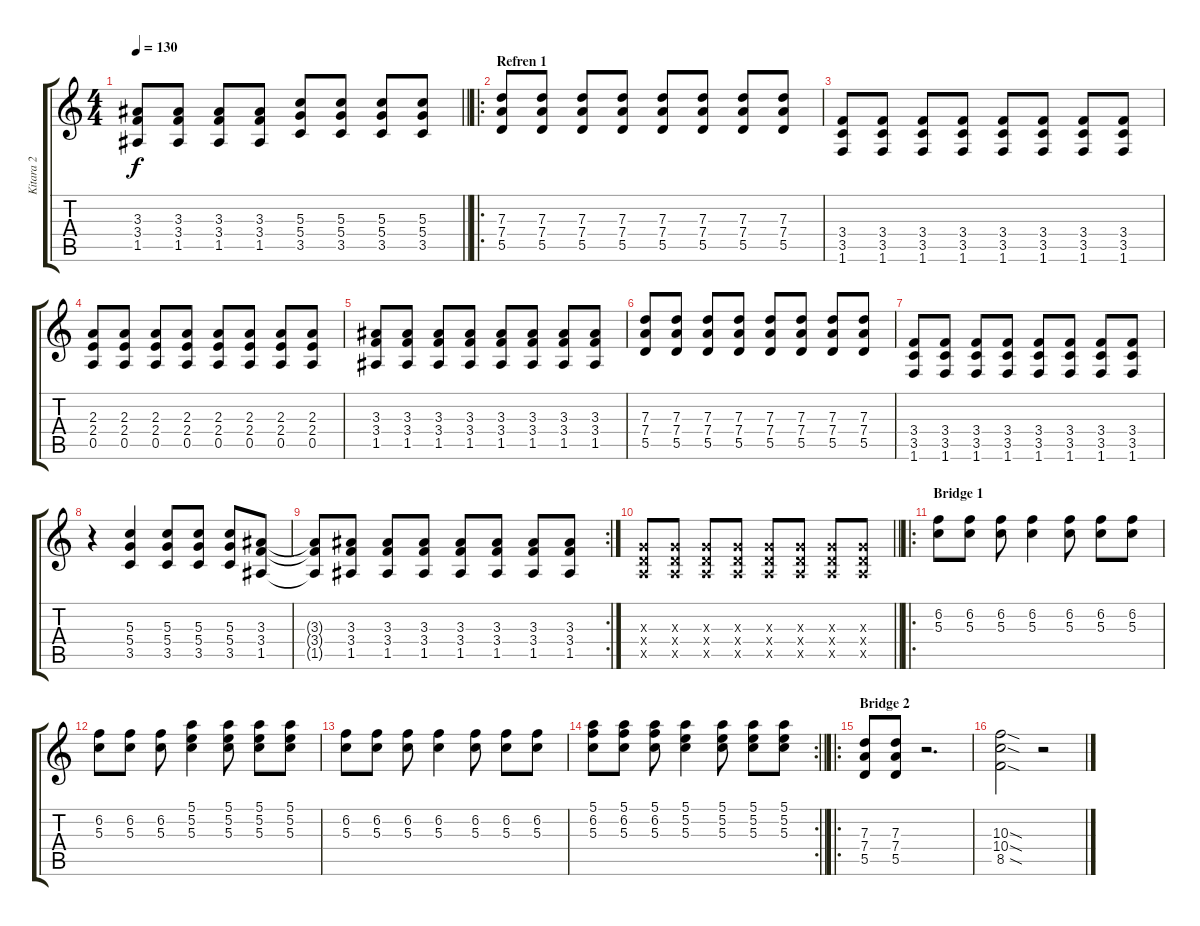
\track ("Kitara 2" "Kitara 2") {instrument overdrivenguitar}
\staff {score tabs}
\tuning (E4 B3 G3 D3 A2 E2) {hide}
\ts (4 4)
\tempo 130
\clef g2
\barLineRight lightlight
\ks c
(3.3 3.4 1.5).8{dy f instrument overdrivenguitar} (3.3 3.4 1.5).8 (3.3 3.4 1.5).8 (3.3 3.4 1.5).8 (5.3 5.4 3.5).8 (5.3 5.4 3.5).8 (5.3 5.4 3.5).8 (5.3 5.4 3.5).8 |
\ro
\section ("" "Refren 1")
(7.3 7.4 5.5).8 (7.3 7.4 5.5).8 (7.3 7.4 5.5).8 (7.3 7.4 5.5).8 (7.3 7.4 5.5).8 (7.3 7.4 5.5).8 (7.3 7.4 5.5).8 (7.3 7.4 5.5).8 |
(3.4 3.5 1.6).8 (3.4 3.5 1.6).8 (3.4 3.5 1.6).8 (3.4 3.5 1.6).8 (3.4 3.5 1.6).8 (3.4 3.5 1.6).8 (3.4 3.5 1.6).8 (3.4 3.5 1.6).8 |
(2.3 2.4 0.5).8 (2.3 2.4 0.5).8 (2.3 2.4 0.5).8 (2.3 2.4 0.5).8 (2.3 2.4 0.5).8 (2.3 2.4 0.5).8 (2.3 2.4 0.5).8 (2.3 2.4 0.5).8 |
(3.3 3.4 1.5).8 (3.3 3.4 1.5).8 (3.3 3.4 1.5).8 (3.3 3.4 1.5).8 (3.3 3.4 1.5).8 (3.3 3.4 1.5).8 (3.3 3.4 1.5).8 (3.3 3.4 1.5).8 |
(7.3 7.4 5.5).8 (7.3 7.4 5.5).8 (7.3 7.4 5.5).8 (7.3 7.4 5.5).8 (7.3 7.4 5.5).8 (7.3 7.4 5.5).8 (7.3 7.4 5.5).8 (7.3 7.4 5.5).8 |
(3.4 3.5 1.6).8 (3.4 3.5 1.6).8 (3.4 3.5 1.6).8 (3.4 3.5 1.6).8 (3.4 3.5 1.6).8 (3.4 3.5 1.6).8 (3.4 3.5 1.6).8 (3.4 3.5 1.6).8 |
r.4 (5.3 5.4 3.5).4 (5.3 5.4 3.5).8 (5.3 5.4 3.5).8 (5.3 5.4 3.5).8 (3.3 3.4 1.5).8 |
\rc 2
(3.3{t} 3.4{t} 1.5{t}).8 (3.3 3.4 1.5).8 (3.3 3.4 1.5).8 (3.3 3.4 1.5).8 (3.3 3.4 1.5).8 (3.3 3.4 1.5).8 (3.3 3.4 1.5).8 (3.3 3.4 1.5).8 |
\barLineRight lightlight
(0.3{x} 0.4{x} 0.5{x}).8 (0.3{x} 0.4{x} 0.5{x}).8 (0.3{x} 0.4{x} 0.5{x}).8 (0.3{x} 0.4{x} 0.5{x}).8 (0.3{x} 0.4{x} 0.5{x}).8 (0.3{x} 0.4{x} 0.5{x}).8 (0.3{x} 0.4{x} 0.5{x}).8 (0.3{x} 0.4{x} 0.5{x}).8 |
\ro
\section ("" "Bridge 1")
(6.2 5.3).8 (6.2 5.3).8 (6.2 5.3).8 (6.2 5.3).4 (6.2 5.3).8 (6.2 5.3).8 (6.2 5.3).8 |
(6.2 5.3).8 (6.2 5.3).8 (6.2 5.3).8 (5.1 5.2 5.3).4 (5.1 5.2 5.3).8 (5.1 5.2 5.3).8 (5.1 5.2 5.3).8 |
(6.2 5.3).8 (6.2 5.3).8 (6.2 5.3).8 (6.2 5.3).4 (6.2 5.3).8 (6.2 5.3).8 (6.2 5.3).8 |
\rc 2
\barLineRight lightlight
(5.1 6.2 5.3).8 (5.1 6.2 5.3).8 (5.1 6.2 5.3).8 (5.1 5.2 5.3).4 (5.1 5.2 5.3).8 (5.1 5.2 5.3).8 (5.1 5.2 5.3).8 |
\ro
\section ("" "Bridge 2")
(7.3 7.4 5.5).8 (7.3 7.4 5.5).8 r.2{d} |
(10.3{sod} 10.4{sod} 8.5{sod}).2 r.2
